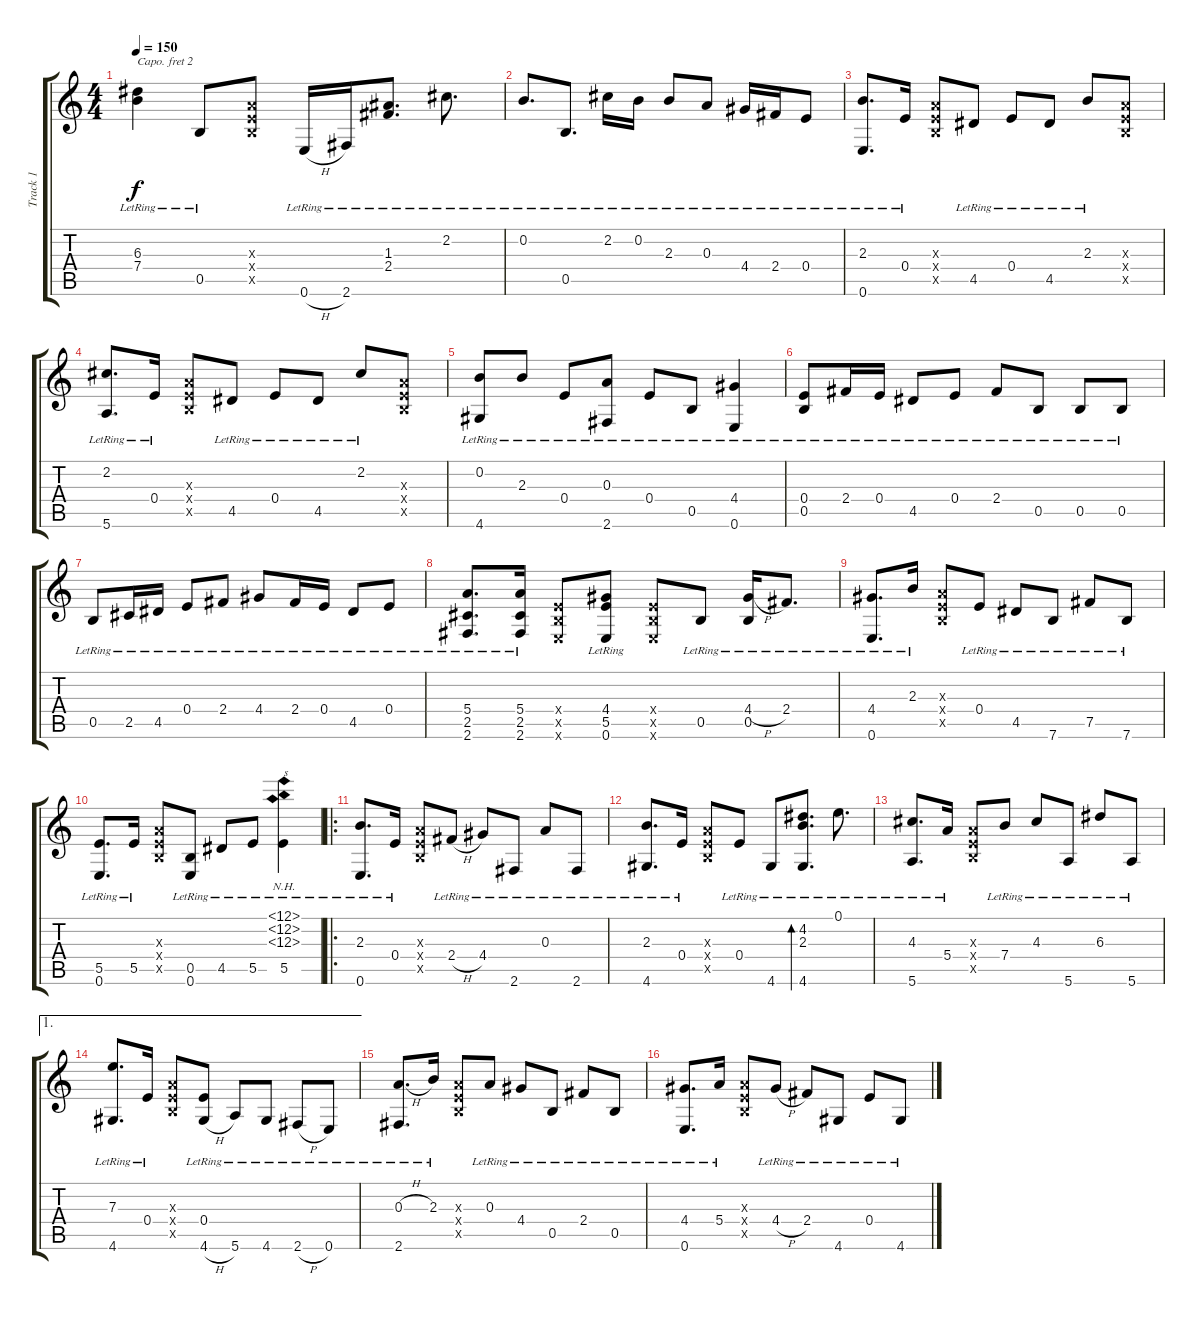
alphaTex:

\track ("Track 1" "Track 1") {instrument acousticguitarsteel}
\staff {score tabs}
\capo 2
\tuning (D4 A3 G3 D3 A2 D2) {hide}
\ts (4 4)
\tempo 150
\clef g2
\ks c
(6.3{lr} 7.4{lr}).4{dy f} 0.5{lr}.8 (0.3{x} 0.4{x} 0.5{x}).8 0.6{h lr}.16 2.6{lr}.16 (1.3{lr} 2.4{lr}).8{d} 2.2{lr}.8{d} |
0.2{lr}.8{d} 0.5{lr}.8{d} 2.2{lr}.16 0.2{lr}.16 2.3{lr}.8 0.3{lr}.8 4.4{lr}.16 2.4{lr}.16 0.4{lr}.8 |
(2.3{lr} 0.6{lr}).8{d} 0.4{lr}.16 (0.3{x} 0.4{x} 0.5{x}).8 4.5{lr}.8 0.4{lr}.8 4.5{lr}.8 2.3{lr}.8 (0.3{x} 0.4{x} 0.5{x}).8 |
(2.2{lr} 5.6{lr}).8{d} 0.4{lr}.16 (0.3{x} 0.4{x} 0.5{x}).8 4.5{lr}.8 0.4{lr}.8 4.5{lr}.8 2.2{lr}.8 (0.3{x} 0.4{x} 0.5{x}).8 |
(0.2{lr} 4.6{lr}).8 2.3{lr}.8 0.4{lr}.8 (0.3{lr} 2.6{lr}).8 0.4{lr}.8 0.5{lr}.8 (4.4{lr} 0.6{lr}).4 |
(0.4{lr} 0.5{lr}).8 2.4{lr}.16 0.4{lr}.16 4.5{lr}.8 0.4{lr}.8 2.4{lr}.8 0.5{lr}.8 0.5{lr}.8 0.5{lr}.8 |
0.5{lr}.8 2.5{lr}.16 4.5{lr}.16 0.4{lr}.8 2.4{lr}.8 4.4{lr}.8 2.4{lr}.16 0.4{lr}.16 4.5{lr}.8 0.4{lr}.8 |
(5.4{lr} 2.5{lr} 2.6{lr}).8{d} (5.4{lr} 2.5{lr} 2.6{lr}).16 (0.4{x} 0.5{x} 0.6{x}).8 (4.4{lr} 5.5{lr} 0.6{lr}).8 (0.4{x} 0.5{x} 0.6{x}).8 0.5{lr}.8 (4.4{h lr} 0.5{lr}).16 2.4{lr}.8{d} |
(4.4{lr} 0.6{lr}).8{d} 2.3{lr}.16 (0.3{x} 0.4{x} 0.5{x}).8 0.4{lr}.8 4.5{lr}.8 7.6{lr}.8 7.5{lr}.8 7.6{lr}.8 |
(5.5{lr} 0.6{lr}).8{d} 5.5{lr}.16 (0.3{x} 0.4{x} 0.5{x}).8 (0.5{lr} 0.6{lr}).8 4.5{lr}.8 5.5{lr}.8 (12.1{nh lr} 12.2{nh lr} 12.3{nh lr} 5.5{lr}).4{txt "s"} |
\ro
(2.3{lr} 0.6{lr}).8{d} 0.4{lr}.16 (0.3{x} 0.4{x} 0.5{x}).8 2.4{h lr}.8 4.4{lr}.8 2.6{lr}.8 0.3{lr}.8 2.6{lr}.8 |
(2.3{lr} 4.6{lr}).8{d} 0.4{lr}.16 (0.3{x} 0.4{x} 0.5{x}).8 0.4{lr}.8 4.6{lr}.8 (4.2{lr} 2.3{lr} 4.6{lr}).8{d bd 480} 0.1{lr}.8{d} |
(4.3{lr} 5.6{lr}).8{d} 5.4{lr}.16 (0.3{x} 0.4{x} 0.5{x}).8 7.4{lr}.8 4.3{lr}.8 5.6{lr}.8 6.3{lr}.8 5.6{lr}.8 |
\ae 1
(7.3{lr} 4.6{lr}).8{d} 0.4{lr}.16 (0.3{x} 0.4{x} 0.5{x}).8 (0.4{lr} 4.6{h lr}).8 5.6{lr}.8 4.6{lr}.8 2.6{h lr}.8 0.6{lr}.8 |
(0.3{h lr} 2.6{lr}).8{d} 2.3{lr}.16 (0.3{x} 0.4{x} 0.5{x}).8 0.3{lr}.8 4.4{lr}.8 0.5{lr}.8 2.4{lr}.8 0.5{lr}.8 |
(4.4{lr} 0.6{lr}).8{d} 5.4{lr}.16 (0.3{x} 0.4{x} 0.5{x}).8 4.4{h lr}.8 2.4{lr}.8 4.6{lr}.8 0.4{lr}.8 4.6{lr}.8
